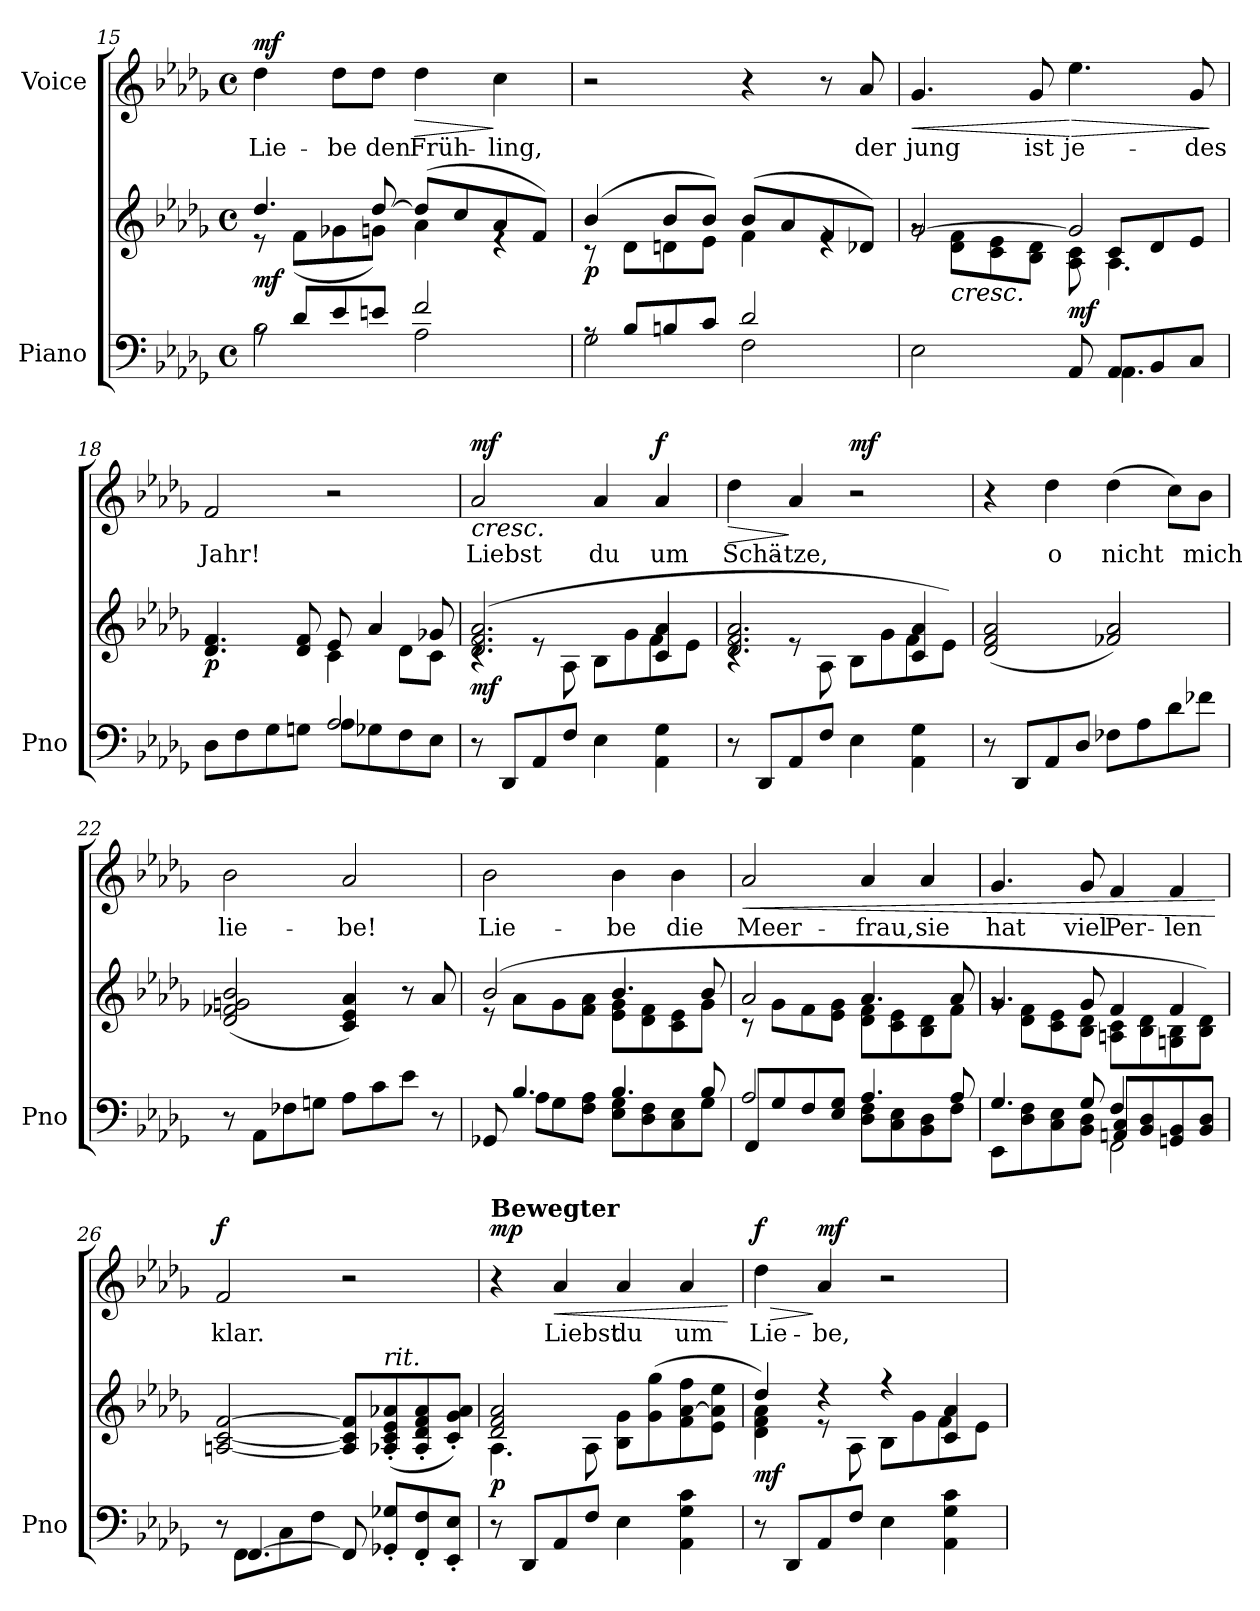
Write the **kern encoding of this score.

**kern	**kern	**dynam	**kern	**text	**dynam
*part2	*part2	*part2	*part1	*part1	*part1
*staff3	*staff2	*staff2/3	*staff1	*staff1	*staff1
*I"Piano	*	*	*I"Voice	*	*
*I'Pno	*	*	*	*	*
!!LO:PB:g=z
*clefF4	*clefG2	*	*clefG2	*	*
*k[b-e-a-d-g-]	*k[b-e-a-d-g-]	*	*k[b-e-a-d-g-]	*	*
*M4/4	*M4/4	*	*M4/4	*	*
*met(c)	*met(c)	*	*met(c)	*	*
=15	=15	=15	=15	=15	=15
*^	*^	*	*	*	*
!	!	!	!	!LO:DY:b	!	!LO:LY:b	!LO:DY:a
8rA	2B-\	4.dd-/	8r	mf	4dd-\	Lie-	mf
8d-/L	.	.	(<8f\L	.	.	.	.
!	!	!	!	!	!	!LO:LY:b	!
8e-/	.	.	8g-X\	.	8dd-\L	-be	.
!	!	!	!	!	!	!LO:LY:b	!
8en/J	.	[8dd-/	8gn\J)	.	8dd-\J	den	.
!	!	!	!	!	!	!LO:LY:b	!LO:HP:b
2f/	2A-\	(>8dd-/L]	4a-\	.	4dd-\	Früh-	>
.	.	8cc/	.	.	.	.	.
!	!	!	!	!	!	!LO:LY:b	!
.	.	8a-/	4re	.	4cc\	-ling,	]
.	.	8f/J)	.	.	.	.	.
=16	=16	=16	=16	=16	=16	=16	=16
!	!	!	!	!LO:DY:b	!	!	!
8rA	2G-\	(>4b-/	8r	p	2r	.	.
8B-/L	.	.	8d-\L	.	.	.	.
8Bn/	.	8b-/L	8dn\	.	.	.	.
8c/J	.	8b-/J)	8e-\J	.	.	.	.
2d-/	2F\	(>8b-/L	4f\	.	4r	.	.
.	.	8a-/	.	.	.	.	.
.	.	8f/	4re	.	8r	.	.
!	!	!	!	!	!	!LO:LY:b	!
.	.	8d-X/J)	.	.	8a-/	der	.
=17	=17	=17	=17	=17	=17	=17	=17
*	*	*	*^	*	*	*	*
!	!	!	!	!	!	!	!LO:LY:b	!LO:HP:b
2ryy	2E-\	[2g-/	8rg	2ryy	.	4.g-/	jung	<
!	!	!	!	!	!LO:HP:b	!	!	!
.	.	.	8d-\ 8f\L	.	<	.	.	.
.	.	.	8c\ 8e-\	.	.	.	.	.
!	!	!	!	!	!	!	!LO:LY:b	!
.	.	.	8B-\ 8d-\J	.	.	8g-/	ist	.
!	!	!	!	!	!LO:DY:b	!	!LO:LY:b	!LO:HP:n=1:b
8AA-/	8rBByy	2g-/]	8A-\ 8c\	8ryy	mf	4.ee-\	je-	[ >
!LO:N:head=solid	!	!	!	!	!	!	!	!
8AA-/L	4.AA-\	.	4.A-\	8c/L	.	.	.	.
8BB-/	.	.	.	8d-/	.	.	.	.
!	!	!	!	!	!	!	!LO:LY:b	!
8C/J	.	.	.	8e-/J	.	8g-/	-des	.
*v	*v	*	*	*	*	*	*	*
*	*v	*v	*v	*	*	*	*
.	.	.	.	.	]
=18	=18	=18	=18	=18	=18
*^	*^	*	*	*	*
!	!	!	!	!LO:DY:b	!	!LO:LY:b	!
2ryy	8D-\L	4.d-/ 4.f/	2reyy	p	2f/	Jahr!	.
.	8F\	.	.	.	.	.	.
.	8G-\	.	.	.	.	.	.
.	8Gn\J	8d-/ 8f/	.	.	.	.	.
2A-/	8A-\L	8e-/	4c\	.	2r	.	.
.	8G-X\	4a-/	.	.	.	.	.
.	8F\	.	8d-\L	.	.	.	.
.	8E-\J	8g-X/	8c\J	.	.	.	.
!!LO:PB:g=z
=19	=19	=19	=19	=19	=19	=19	=19
!	!	!	!	!LO:DY:b	!	!LO:LY:b	!LO:HP:b
!	!	!	!	!	!	!	!LO:DY:n=1:a
*v	*v	*	*	*	*	*	*
8r	(>2.d-/ 2.f/ 2.a-/	4rc	mf	2a-/	Liebst	< mf
8DD-/L	.	.	.	.	.	.
8AA-/	.	8re	.	.	.	.
8F/J	.	8A-\	.	.	.	.
!	!	!	!	!	!LO:LY:b	!
4E-\	.	8B-\L	.	4a-/	du	.
.	.	8g-\	.	.	.	.
!	!	!	!	!	!LO:LY:b	!LO:DY:n=2:a
4AA-\ 4G-\	4c/ 4a-/	8f\	.	4a-/	um	f
.	.	8e-\J	.	.	.	.
*	*v	*v	*	*	*	*
.	.	.	.	.	[
=20	=20	=20	=20	=20	=20
*	*^	*	*	*	*
!	!	!	!	!	!LO:LY:b	!LO:HP:b
8r	2.d-/ 2.f/ 2.a-/	4rc	.	4dd-\	Schä-	>
8DD-/L	.	.	.	.	.	.
!	!	!	!	!	!LO:LY:b	!
8AA-/	.	8re	.	4a-/	-tze,	]
8F/J	.	8A-\	.	.	.	.
!	!	!	!	!	!	!LO:DY:a
4E-\	.	8B-\L	.	2r	.	mf
.	.	8g-\	.	.	.	.
4AA-\ 4G-\	4c/ 4a-/	8f\	.	.	.	.
.	.	8e-\J)	.	.	.	.
*	*v	*v	*	*	*	*
=21	=21	=21	=21	=21	=21
8r	(>2d-/ 2f/ 2a-/	.	4r	.	.
8DD-/L	.	.	.	.	.
!	!	!	!	!LO:LY:b	!
8AA-/	.	.	4dd-\	o	.
8D-/J	.	.	.	.	.
!	!	!	!	!LO:LY:b	!
8F-X\L	2f-X/ 2a-/)	.	(>4dd-\	nicht	.
8A-\	.	.	.	.	.
8d-\	.	.	8cc\L)	.	.
!	!	!	!	!LO:LY:b	!
8f-X\J	.	.	8b-\J	mich	.
=22	=22	=22	=22	=22	=22
!	!	!	!	!LO:LY:b	!
8r	(>2d-/ 2f-X/ 2gn/ 2b-/	.	2b-\	lie-	.
8AA-\L	.	.	.	.	.
8F-X\	.	.	.	.	.
8Gn\J	.	.	.	.	.
!	!	!	!	!LO:LY:b	!
8A-\L	4c/ 4e-/ 4a-/)	.	2a-/	-be!	.
8c\	.	.	.	.	.
8e-\J	8r	.	.	.	.
8r	8a-/	.	.	.	.
!!LO:LB:g=z
=23	=23	=23	=23	=23	=23
*^	*^	*	*	*	*
!	!	!	!	!	!	!LO:LY:b	!
8GG-X/	8rBByy	(>2b-/	8r	.	2b-\	Lie-	.
4.B-/	8A-\L	.	8a-\L	.	.	.	.
.	8G-\	.	8g-\	.	.	.	.
.	8F\ 8A-\J	.	8f\ 8a-\J	.	.	.	.
!	!	!	!	!	!	!LO:LY:b	!
4.B-/	8E-\ 8G-\L	4.b-/	8e-\ 8g-\L	.	4b-\	-be	.
.	8D-\ 8F\	.	8d-\ 8f\	.	.	.	.
!	!	!	!	!	!	!LO:LY:b	!
.	8C\ 8E-\	.	8c\ 8e-\	.	4b-\	die	.
8B-/	8G-\J	8b-/	8g-\J	.	.	.	.
=24	=24	=24	=24	=24	=24	=24	=24
!	!	!	!	!	!	!LO:LY:b	!LO:HP:b
2A-/	8FF/L	2a-/	8r	.	2a-/	Meer-	<
.	8G-/	.	8g-\L	.	.	.	.
.	8F/	.	8f\	.	.	.	.
.	8E-/ 8G-/J	.	8e-\ 8g-\J	.	.	.	.
!	!	!	!	!	!	!LO:LY:b	!
4.A-/	8D-\ 8F\L	4.a-/	8d-\ 8f\L	.	4a-/	-frau,	.
.	8C\ 8E-\	.	8c\ 8e-\	.	.	.	.
!	!	!	!	!	!	!LO:LY:b	!
.	8BB-\ 8D-\	.	8B-\ 8d-\	.	4a-/	sie	.
8A-/	8F\J	8a-/	8f\J	.	.	.	.
=25	=25	=25	=25	=25	=25	=25	=25
*	*^	*	*	*	*	*	*
!	!	!	!	!	!	!	!LO:LY:b	!
4.G-/	8EE-\L	2rEEyy	4.g-/	8rg	.	4.g-/	hat	.
.	8D-\ 8F\	.	.	8d-\ 8f\L	.	.	.	.
.	8C\ 8E-\	.	.	8c\ 8e-\	.	.	.	.
!	!	!	!	!	!	!	!LO:LY:b	!
8G-/	8BB-\ 8D-\J	.	8g-/	8B-\ 8d-\J	.	8g-/	viel	.
!	!	!	!	!	!	!	!LO:LY:b	!
4F/	2FF\	8AAn/ 8C/L	4f/	8An\ 8c\L	.	4f/	Per-	.
.	.	8BB-/ 8D-/	.	8B-\ 8d-\	.	.	.	.
!	!	!	!	!	!	!	!LO:LY:b	!
4ryy	.	8GGn/ 8BB-/	4f/	8Gn\ 8B-\	.	4f/	-len	.
.	.	8BB-/ 8D-/J	.	8B-\ 8d-\J)	.	.	.	.
*v	*v	*v	*	*	*	*	*	*
*	*v	*v	*	*	*	*
.	.	.	.	.	[
=26	=26	=26	=26	=26	=26
*^	*	*	*	*	*
!	!	!	!	!	!LO:LY:b	!LO:DY:a
8r	8ryy	[2An/ [2c/ [2f/	.	2f/	klar.	f
!	!LO:N:head=solid	!	!	!	!	!
[4.FF/	8FF\L	.	.	.	.	.
.	8C\	.	.	.	.	.
.	8F\J	.	.	.	.	.
*	*	*	*	*MM76	*	*
8FF/]	2rFyy	8A/] 8c/] 8f/]L	.	2r	.	.
!	!	!LO:TX:a:i:t=rit.	!	!	!	!
8GG-X/' 8G-X/'L	.	(<8A-X/' 8c/' 8e-/' 8a-X/'	.	.	.	.
8FF/' 8F/'	.	8A-/' 8d-/' 8f/' 8a-/'	.	.	.	.
8EE-/' 8E-/'J	.	8c/' 8g-/' 8a-/'J)	.	.	.	.
*v	*v	*	*	*	*	*
!!LO:LB:g=z
=27	=27	=27	=27	=27	=27
*	*^	*	*	*	*
!	!	!	!	!LO:TX:a:B:t=Bewegter	!	!
!	!	!	!LO:DY:b	!	!	!LO:DY:a
8r	2d-/ 2f/ 2a-/	4.A-\	p	4r	.	mp
8DD-/L	.	.	.	.	.	.
!	!	!	!	!	!LO:LY:b	!LO:HP:b
8AA-/	.	.	.	4a-/	Liebst	<
8F/J	.	8A-\	.	.	.	.
!	!	!	!	!	!LO:LY:b	!
4E-\	2ryy	8B-\ 8g-\L	.	4a-/	du	.
.	.	(>8g-\ 8gg-\	.	.	.	.
!	!	!	!	!	!LO:LY:b	!
4AA-\ 4G-\ 4c\	.	8f\ [8a-\ 8ff\	.	4a-/	um	.
.	.	8e-\ 8a-\] 8ee-\J	.	.	.	.
*	*v	*v	*	*	*	*
.	.	[	.	.	[
=28	=28	=28	=28	=28	=28
*	*^	*	*	*	*
!	!	!	!LO:DY:b	!	!LO:LY:b	!LO:HP:b
!	!	!	!	!	!	!LO:DY:n=1:a
8r	4dd-/)	4d-\ 4f\ 4a-\	mf	4dd-\	Lie-	> f
8DD-/L	.	.	.	.	.	.
!	!	!	!	!	!LO:LY:b	!LO:DY:n=2:a
8AA-/	4r	8re	.	4a-/	-be,	] mf
8F/J	.	8A-\	.	.	.	.
4E-\	4r	8B-\L	.	2r	.	.
.	.	8g-\	.	.	.	.
4AA-\ 4G-\ 4c\	4c/ 4a-/	8f\	.	.	.	.
.	.	8e-\J	.	.	.	.
*	*v	*v	*	*	*	*
=	=	=	=	=	=
*-	*-	*-	*-	*-	*-
